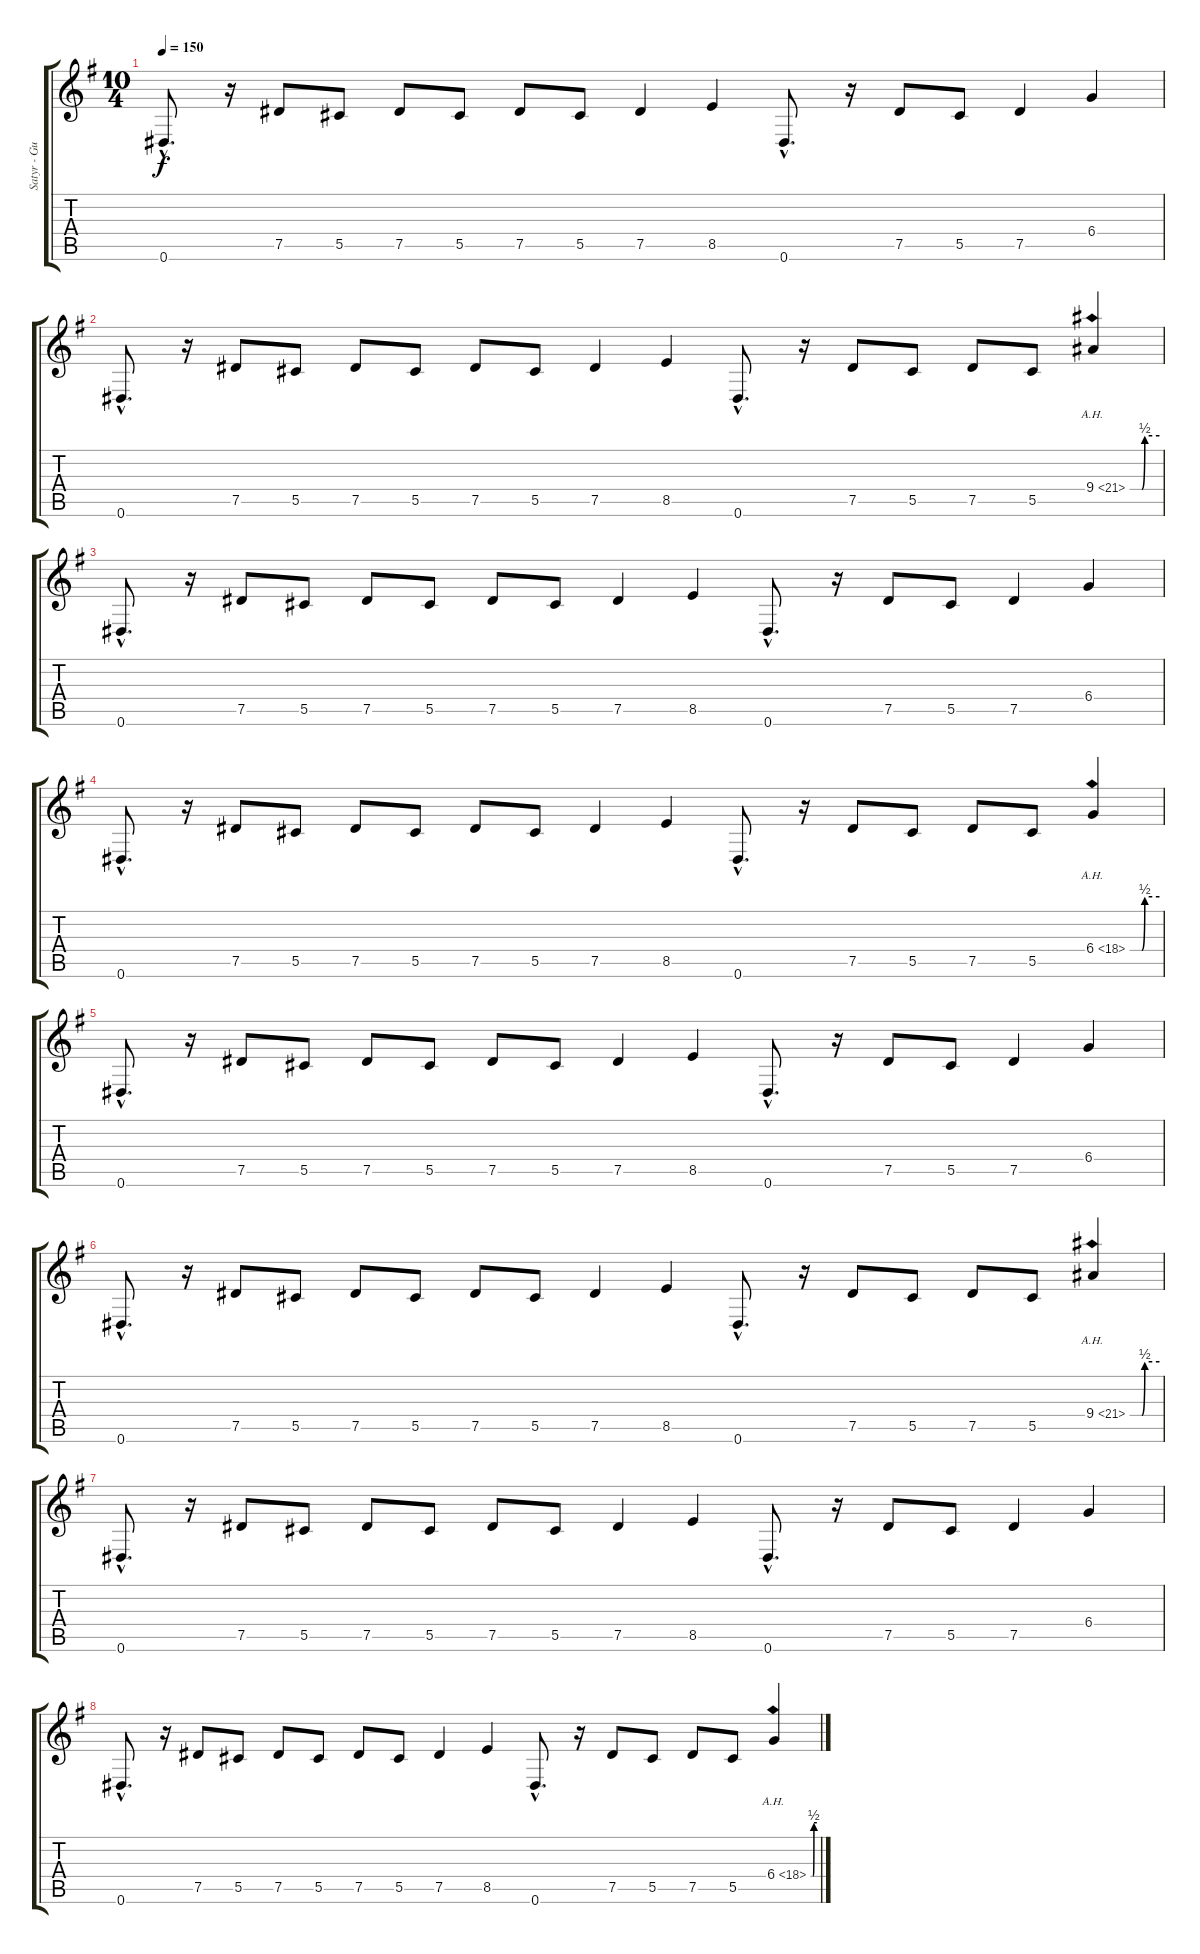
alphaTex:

\track ("Satyr - Guitar I" "Satyr - Gu") {instrument distortionguitar}
\staff {score tabs}
\tuning (Eb4 Bb3 Gb3 Db3 Ab2 Eb2) {hide}
\ts (10 4)
\tempo 150
\clef g2
\ks eminor
0.6{hac}.8{d dy f} r.16 7.5.8 5.5.8 7.5.8 5.5.8 7.5.8 5.5.8 7.5.4 8.5.4 0.6{hac}.8{d} r.16 7.5.8 5.5.8 7.5.4 6.4.4 |
0.6{hac}.8{d} r.16 7.5.8 5.5.8 7.5.8 5.5.8 7.5.8 5.5.8 7.5.4 8.5.4 0.6{hac}.8{d} r.16 7.5.8 5.5.8 7.5.8 5.5.8 9.4{be (custom 0 0 24 0 30 2 60 2) ah 12}.4 |
0.6{hac}.8{d} r.16 7.5.8 5.5.8 7.5.8 5.5.8 7.5.8 5.5.8 7.5.4 8.5.4 0.6{hac}.8{d} r.16 7.5.8 5.5.8 7.5.4 6.4.4 |
0.6{hac}.8{d} r.16 7.5.8 5.5.8 7.5.8 5.5.8 7.5.8 5.5.8 7.5.4 8.5.4 0.6{hac}.8{d} r.16 7.5.8 5.5.8 7.5.8 5.5.8 6.4{be (custom 0 0 24 0 30 2 60 2) ah 12}.4 |
0.6{hac}.8{d} r.16 7.5.8 5.5.8 7.5.8 5.5.8 7.5.8 5.5.8 7.5.4 8.5.4 0.6{hac}.8{d} r.16 7.5.8 5.5.8 7.5.4 6.4.4 |
0.6{hac}.8{d} r.16 7.5.8 5.5.8 7.5.8 5.5.8 7.5.8 5.5.8 7.5.4 8.5.4 0.6{hac}.8{d} r.16 7.5.8 5.5.8 7.5.8 5.5.8 9.4{be (custom 0 0 24 0 30 2 60 2) ah 12}.4 |
0.6{hac}.8{d} r.16 7.5.8 5.5.8 7.5.8 5.5.8 7.5.8 5.5.8 7.5.4 8.5.4 0.6{hac}.8{d} r.16 7.5.8 5.5.8 7.5.4 6.4.4 |
0.6{hac}.8{d} r.16 7.5.8 5.5.8 7.5.8 5.5.8 7.5.8 5.5.8 7.5.4 8.5.4 0.6{hac}.8{d} r.16 7.5.8 5.5.8 7.5.8 5.5.8 6.4{be (custom 0 0 24 0 30 2 60 2) ah 12}.4
